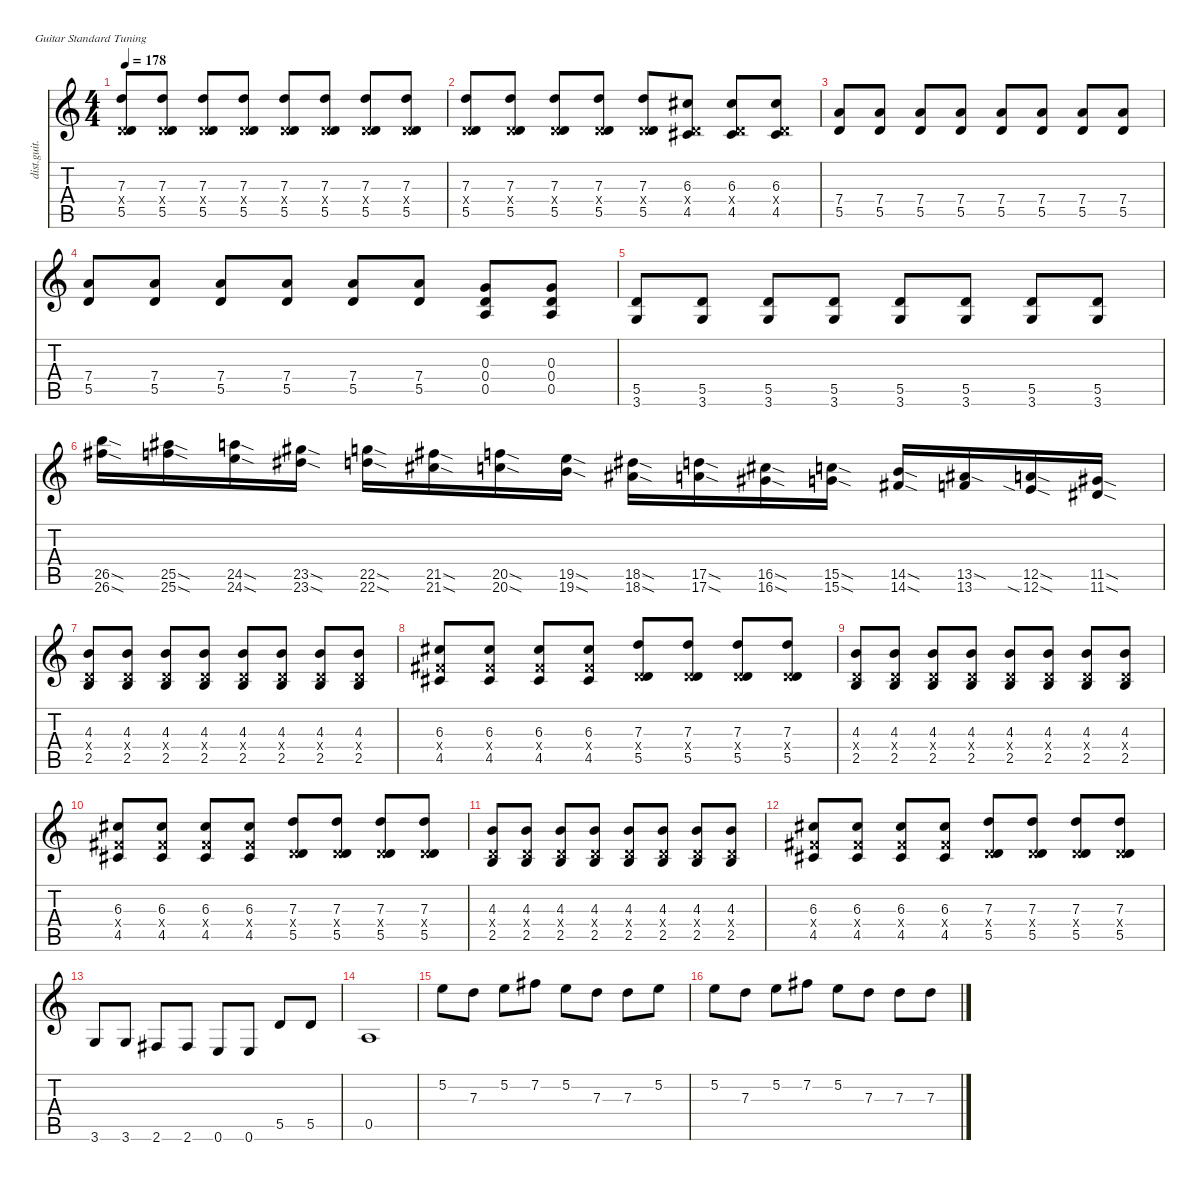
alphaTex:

\defaultSystemsLayout 4
\hideDynamics
\bracketExtendMode nobrackets
\otherSystemsTrackNameOrientation horizontal
\track ("Lead Guitar" "dist.guit.") {mute instrument distortionguitar}
\staff {score tabs}
\tuning (E4 B3 G3 D3 A2 E2)
\ts (4 4)
\tempo 178
\clef g2
\ks c
(7.3 0.4{x} 5.5).8{dy f beam Up} (7.3 0.4{x} 5.5).8{beam Up} (7.3 0.4{x} 5.5).8{beam Up} (7.3 0.4{x} 5.5).8{beam Up} (7.3 0.4{x} 5.5).8{beam Up} (7.3 0.4{x} 5.5).8{beam Up} (7.3 0.4{x} 5.5).8{beam Up} (7.3 0.4{x} 5.5).8{beam Up} |
(7.3 0.4{x} 5.5).8{beam Up} (7.3 0.4{x} 5.5).8{beam Up} (7.3 0.4{x} 5.5).8{beam Up} (7.3 0.4{x} 5.5).8{beam Up} (7.3 0.4{x} 5.5).8{beam Up} (6.3{acc #} 0.4{x} 4.5{acc #}).8{beam Up} (6.3{acc #} 0.4{x} 4.5{acc #}).8{beam Up} (6.3{acc #} 0.4{x} 4.5{acc #}).8{beam Up} |
(7.4 5.5).8{beam Up} (7.4 5.5).8{beam Up} (7.4 5.5).8{beam Up} (7.4 5.5).8{beam Up} (7.4 5.5).8{beam Up} (7.4 5.5).8{beam Up} (7.4 5.5).8{beam Up} (7.4 5.5).8{beam Up} |
(7.4 5.5).8{beam Up} (7.4 5.5).8{beam Up} (7.4 5.5).8{beam Up} (7.4 5.5).8{beam Up} (7.4 5.5).8{beam Up} (7.4 5.5).8{beam Up} (0.3 0.4 0.5).8{beam Up} (0.3 0.4 0.5).8{beam Up} |
(5.5 3.6).8{beam Up} (5.5 3.6).8{beam Up} (5.5 3.6).8{beam Up} (5.5 3.6).8{beam Up} (5.5 3.6).8{beam Up} (5.5 3.6).8{beam Up} (5.5 3.6).8{beam Up} (5.5 3.6).8{beam Up} |
(26.5{sod} 26.6{sod acc #}).16{beam Down} (25.5{sod acc #} 25.6{sod}).16{beam Down} (24.5{sod} 24.6{sod}).16{beam Down} (23.5{sod acc #} 23.6{sod acc #}).16{beam Down} (22.5{sod} 22.6{sod}).16{beam Down} (21.5{sod acc #} 21.6{sod acc #}).16{beam Down} (20.5{sod} 20.6{sod}).16{beam Down} (19.5{sod} 19.6{sod}).16{beam Down} (18.5{sod acc #} 18.6{sod acc #}).16{beam Down} (17.5{sod} 17.6{sod}).16{beam Down} (16.5{sod acc #} 16.6{sod acc #}).16{beam Down} (15.5{sod} 15.6{sod}).16{beam Down} (14.5{sod} 14.6{sod acc #}).16{beam Up} (13.5{sod acc #} 13.6).16{beam Up} (12.5{sod} 12.6{sia sod}).16{beam Up} (11.5{sod acc #} 11.6{sod acc #}).16{beam Up} |
(4.3 0.4{x} 2.5).8{beam Up} (4.3 0.4{x} 2.5).8{beam Up} (4.3 0.4{x} 2.5).8{beam Up} (4.3 0.4{x} 2.5).8{beam Up} (4.3 0.4{x} 2.5).8{beam Up} (4.3 0.4{x} 2.5).8{beam Up} (4.3 0.4{x} 2.5).8{beam Up} (4.3 0.4{x} 2.5).8{beam Up} |
(6.3{acc #} 4.4{x acc #} 4.5{acc #}).8{beam Up} (6.3{acc #} 4.4{x acc #} 4.5{acc #}).8{beam Up} (6.3{acc #} 4.4{x acc #} 4.5{acc #}).8{beam Up} (6.3{acc #} 4.4{x acc #} 4.5{acc #}).8{beam Up} (7.3 0.4{x} 5.5).8{beam Up} (7.3 0.4{x} 5.5).8{beam Up} (7.3 0.4{x} 5.5).8{beam Up} (7.3 0.4{x} 5.5).8{beam Up} |
(4.3 0.4{x} 2.5).8{beam Up} (4.3 0.4{x} 2.5).8{beam Up} (4.3 0.4{x} 2.5).8{beam Up} (4.3 0.4{x} 2.5).8{beam Up} (4.3 0.4{x} 2.5).8{beam Up} (4.3 0.4{x} 2.5).8{beam Up} (4.3 0.4{x} 2.5).8{beam Up} (4.3 0.4{x} 2.5).8{beam Up} |
(6.3{acc #} 4.4{x acc #} 4.5{acc #}).8{beam Up} (6.3{acc #} 4.4{x acc #} 4.5{acc #}).8{beam Up} (6.3{acc #} 4.4{x acc #} 4.5{acc #}).8{beam Up} (6.3{acc #} 4.4{x acc #} 4.5{acc #}).8{beam Up} (7.3 0.4{x} 5.5).8{beam Up} (7.3 0.4{x} 5.5).8{beam Up} (7.3 0.4{x} 5.5).8{beam Up} (7.3 0.4{x} 5.5).8{beam Up} |
(4.3 0.4{x} 2.5).8{beam Up} (4.3 0.4{x} 2.5).8{beam Up} (4.3 0.4{x} 2.5).8{beam Up} (4.3 0.4{x} 2.5).8{beam Up} (4.3 0.4{x} 2.5).8{beam Up} (4.3 0.4{x} 2.5).8{beam Up} (4.3 0.4{x} 2.5).8{beam Up} (4.3 0.4{x} 2.5).8{beam Up} |
(6.3{acc #} 4.4{x acc #} 4.5{acc #}).8{beam Up} (6.3{acc #} 4.4{x acc #} 4.5{acc #}).8{beam Up} (6.3{acc #} 4.4{x acc #} 4.5{acc #}).8{beam Up} (6.3{acc #} 4.4{x acc #} 4.5{acc #}).8{beam Up} (7.3 0.4{x} 5.5).8{beam Up} (7.3 0.4{x} 5.5).8{beam Up} (7.3 0.4{x} 5.5).8{beam Up} (7.3 0.4{x} 5.5).8{beam Up} |
3.6.8{beam Up} 3.6.8{beam Up} 2.6{acc #}.8{beam Up} 2.6{acc #}.8{beam Up} 0.6.8{beam Up} 0.6.8{beam Up} 5.5.8{beam Up} 5.5.8{beam Up} |
0.5.1{beam Up} |
5.2.8{beam Down} 7.3.8{beam Down} 5.2.8{beam Down} 7.2{acc #}.8{beam Down} 5.2.8{beam Down} 7.3.8{beam Down} 7.3.8{beam Down} 5.2.8{beam Down} |
5.2.8{beam Down} 7.3.8{beam Down} 5.2.8{beam Down} 7.2{acc #}.8{beam Down} 5.2.8{beam Down} 7.3.8{beam Down} 7.3.8{beam Down} 7.3.8{beam Down}
